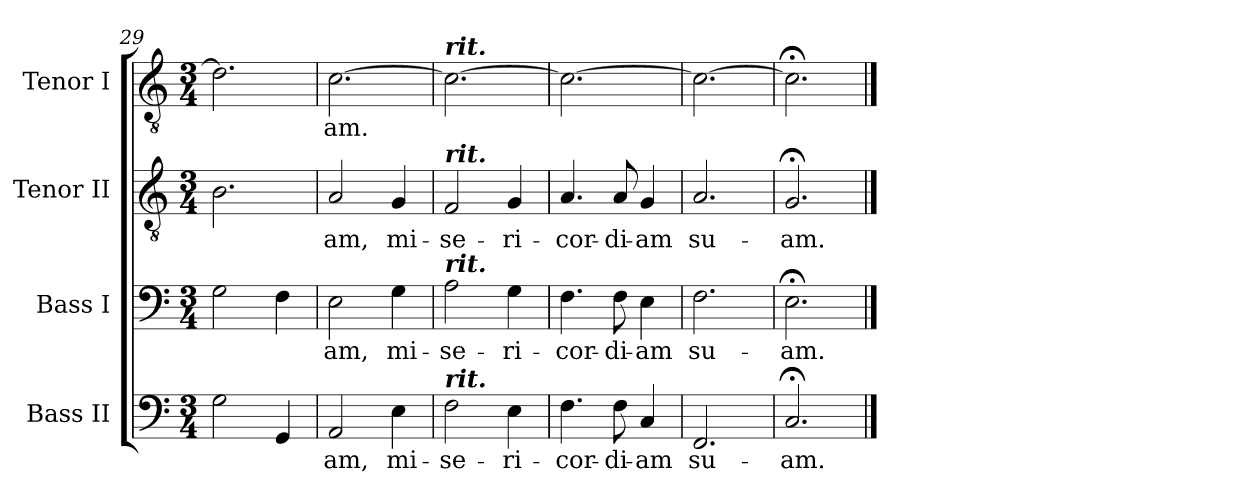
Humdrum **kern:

**kern	**text	**kern	**text	**kern	**text	**kern	**text
*part4	*part4	*part3	*part3	*part2	*part2	*part1	*part1
*staff4	*staff4	*staff3	*staff3	*staff2	*staff2	*staff1	*staff1
*I"Bass II	*	*I"Bass I	*	*I"Tenor II	*	*I"Tenor I	*
*I'BII	*	*I'BI.	*	*I'TII	*	*I'TI	*
*clefF4	*	*clefF4	*	*clefGv2	*	*clefGv2	*
*	*	*	*	*ITrd7c12	*	*ITrd7c12	*
*k[]	*	*k[]	*	*k[]	*	*k[]	*
*C:	*	*C:	*	*C:	*	*C:	*
*M3/4	*	*M3/4	*	*M3/4	*	*M3/4	*
=29	=29	=29	=29	=29	=29	=29	=29
2Gi\	.	2Gi\	.	2.BBi\	.	2.Di\]	.
4GGi/	.	4Fi\	.	.	.	.	.
=30	=30	=30	=30	=30	=30	=30	=30
!	!LO:LY:b:color=#000000	!	!	!	!	!	!
!	!	!	!LO:LY:b:color=#000000	!	!	!	!
!	!	!	!	!	!LO:LY:b:color=#000000	!	!
!	!	!	!	!	!	!	!LO:LY:b:color=#000000
2AAi/	-am,	2Ei\	-am,	2AAi/	-am,	[2.Ci\	-am.
!	!LO:LY:b:color=#000000	!	!	!	!	!	!
!	!	!	!LO:LY:b:color=#000000	!	!	!	!
!	!	!	!	!	!LO:LY:b:color=#000000	!	!
4Ei\	mi-	4Gi\	mi-	4GGi/	mi-	.	.
=31	=31	=31	=31	=31	=31	=31	=31
!	!LO:LY:b:color=#000000	!	!	!	!	!	!
!	!	!	!LO:LY:b:color=#000000	!	!	!	!
!	!	!	!	!	!	!LO:TX:a:Bi:t=rit.	!
!	!	!	!	!LO:TX:a:Bi:t=rit.	!	!	!
!	!	!LO:TX:a:Bi:t=rit.	!	!	!	!	!
!LO:TX:a:Bi:t=rit.	!	!	!	!	!	!	!
!	!	!	!	!	!LO:LY:b:color=#000000	!	!
2Fi\	-se-	2Ai\	-se-	2FFi/	-se-	2.Ci\_	.
!	!LO:LY:b:color=#000000	!	!	!	!	!	!
!	!	!	!LO:LY:b:color=#000000	!	!	!	!
!	!	!	!	!	!LO:LY:b:color=#000000	!	!
4Ei\	-ri-	4Gi\	-ri-	4GGi/	-ri-	.	.
=32	=32	=32	=32	=32	=32	=32	=32
!	!LO:LY:b:color=#000000	!	!	!	!	!	!
!	!	!	!LO:LY:b:color=#000000	!	!	!	!
!	!	!	!	!	!LO:LY:b:color=#000000	!	!
4.Fi\	-cor-	4.Fi\	-cor-	4.AAi/	-cor-	2.Ci\_	.
!	!LO:LY:b:color=#000000	!	!	!	!	!	!
!	!	!	!LO:LY:b:color=#000000	!	!	!	!
!	!	!	!	!	!LO:LY:b:color=#000000	!	!
8Fi\	-di-	8Fi\	-di-	8AAi/	-di-	.	.
!	!LO:LY:b:color=#000000	!	!	!	!	!	!
!	!	!	!LO:LY:b:color=#000000	!	!	!	!
!	!	!	!	!	!LO:LY:b:color=#000000	!	!
4Ci/	-am	4Ei\	-am	4GGi/	-am	.	.
=33	=33	=33	=33	=33	=33	=33	=33
!	!LO:LY:b:color=#000000	!	!	!	!	!	!
!	!	!	!LO:LY:b:color=#000000	!	!	!	!
!	!	!	!	!	!LO:LY:b:color=#000000	!	!
2.FFi/	su-	2.Fi\	su-	2.AAi/	su-	2.Ci\_	.
=34	=34	=34	=34	=34	=34	=34	=34
!	!LO:LY:b:color=#000000	!	!	!	!	!	!
!	!	!	!LO:LY:b:color=#000000	!	!	!	!
!	!	!	!	!	!LO:LY:b:color=#000000	!	!
2.C;i/	-am.	2.E;i\	-am.	2.GG;i/	-am.	2.C;i\]	.
==	==	==	==	==	==	==	==
*-	*-	*-	*-	*-	*-	*-	*-
